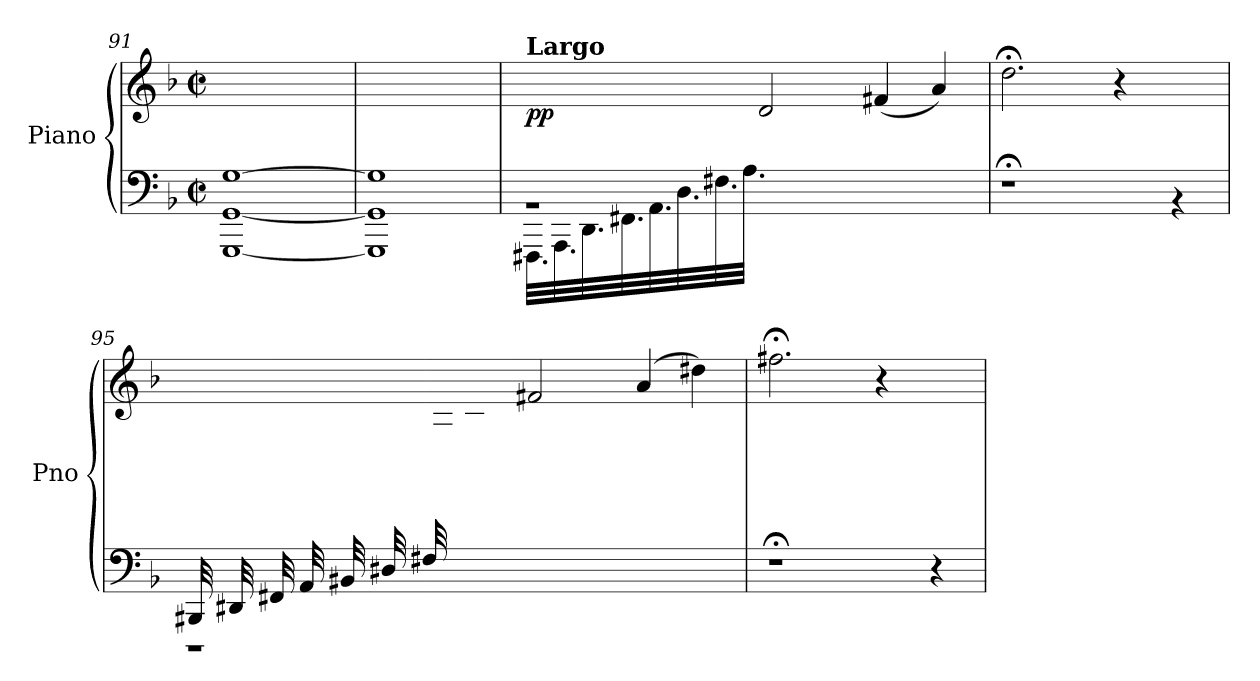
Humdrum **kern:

**kern	**kern	**dynam
*part1	*part1	*part1
*staff2	*staff1	*staff1/2
*I"Piano	*	*
*I'Pno	*	*
*clefF4	*clefG2	*
*k[b-]	*k[b-]	*
*M4/4	*M4/4	*
*met(c|)	*met(c|)	*
=91	=91	=91
*^	*	*
[1G	[1GGG [1GG	1ryy	.
=92	=92	=92	=92
1G]	1GGG] 1GG]	1ryy	.
!!LO:LB:g=z
=93	=93	=93	=93
*Xtuplet	*	*	*
!	!	!LO:TX:a:B:t=Largo	!
!	!	!	!LO:DY:b
48.FFF#X\LL	1rBB	4ryy	pp
48.AAA\	.	.	.
48.DD\	.	.	.
48.FF#X\	.	.	.
48.AA\	.	.	.
48.D\	.	.	.
48.F#X\	.	.	.
48.A\JJ	.	.	.
4ryy	.	2d/	.
2.ryy	.	.	.
.	.	(4f#X/	.
.	4ryy	4a/)	.
*v	*v	*	*
=94	=94	=94
1r;<	2.dd;<\	.
.	4r	.
4rBB	4ryy	.
=95	=95	=95
*^	*	*
40BBB#X/LL	1r	40%7ryy	.
40DD#X/	.	.	.
40FF#X/	.	.	.
40AA/	.	.	.
40BB#X/	.	.	.
40D#X/	.	.	.
40F#X/	.	.	.
4ryy	.	40A\	.
.	.	40B#X\	.
.	.	40d#X\JJ	.
.	.	2f#X/	.
40%33ryy	.	.	.
.	.	(4a/	.
.	4ryy	4dd#X\)	.
*v	*v	*	*
=96	=96	=96
1r;<	2.ff#X;<\	.
.	4r	.
4r	4ryy	.
=	=	=
*-	*-	*-
